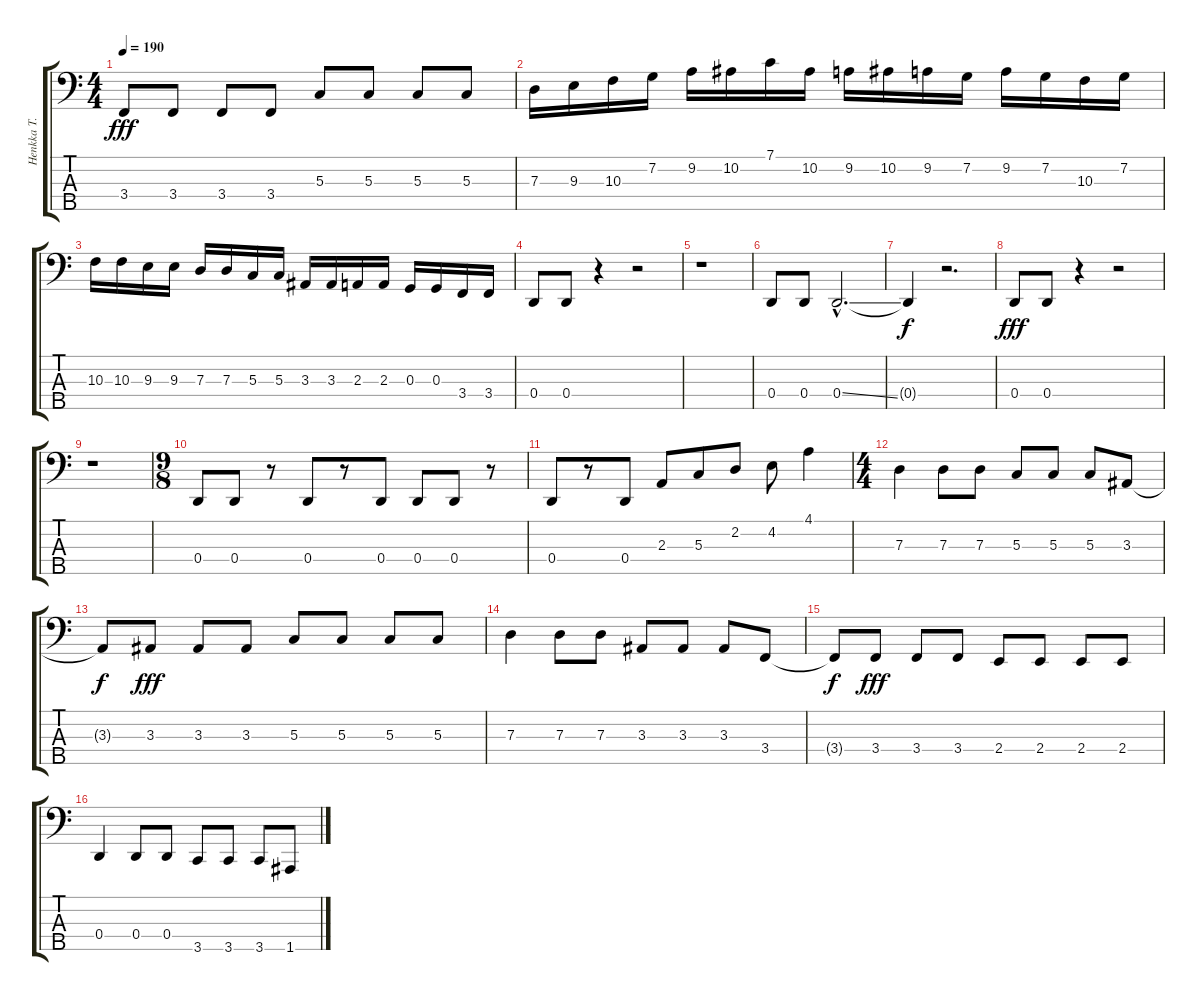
\track ("Henkka T. Blacksmith" "Henkka T. ") {instrument electricbassfinger}
\staff {score tabs}
\tuning (F2 C2 G1 D1 A0) {hide}
\ts (4 4)
\tempo 190
\clef f4
\ks c
3.4.8{dy fff} 3.4.8 3.4.8 3.4.8 5.3.8 5.3.8 5.3.8 5.3.8 |
7.3.16 9.3.16 10.3.16 7.2.16 9.2.16 10.2.16 7.1.16 10.2.16 9.2.16 10.2.16 9.2.16 7.2.16 9.2.16 7.2.16 10.3.16 7.2.16 |
10.3.16 10.3.16 9.3.16 9.3.16 7.3.16 7.3.16 5.3.16 5.3.16 3.3.16 3.3.16 2.3.16 2.3.16 0.3.16 0.3.16 3.4.16 3.4.16 |
0.4.8 0.4.8 r.4 r.2 |
r.1 |
0.4.8 0.4.8 0.4{ss hac}.2{d} |
0.4{t}.4{dy f} r.2{d} |
0.4.8{dy fff} 0.4.8 r.4 r.2 |
r.1 |
\ts (9 8)
0.4.8 0.4.8 r.8 0.4.8 r.8 0.4.8 0.4.8 0.4.8 r.8 |
0.4.8 r.8 0.4.8 2.3.8 5.3.8 2.2.8 4.2.8 4.1.4 |
\ts (4 4)
7.3.4 7.3.8 7.3.8 5.3.8 5.3.8 5.3.8 3.3.8 |
3.3{t}.8{dy f} 3.3.8{dy fff} 3.3.8 3.3.8 5.3.8 5.3.8 5.3.8 5.3.8 |
7.3.4 7.3.8 7.3.8 3.3.8 3.3.8 3.3.8 3.4.8 |
3.4{t}.8{dy f} 3.4.8{dy fff} 3.4.8 3.4.8 2.4.8 2.4.8 2.4.8 2.4.8 |
0.4.4 0.4.8 0.4.8 3.5.8 3.5.8 3.5.8 1.5.8
